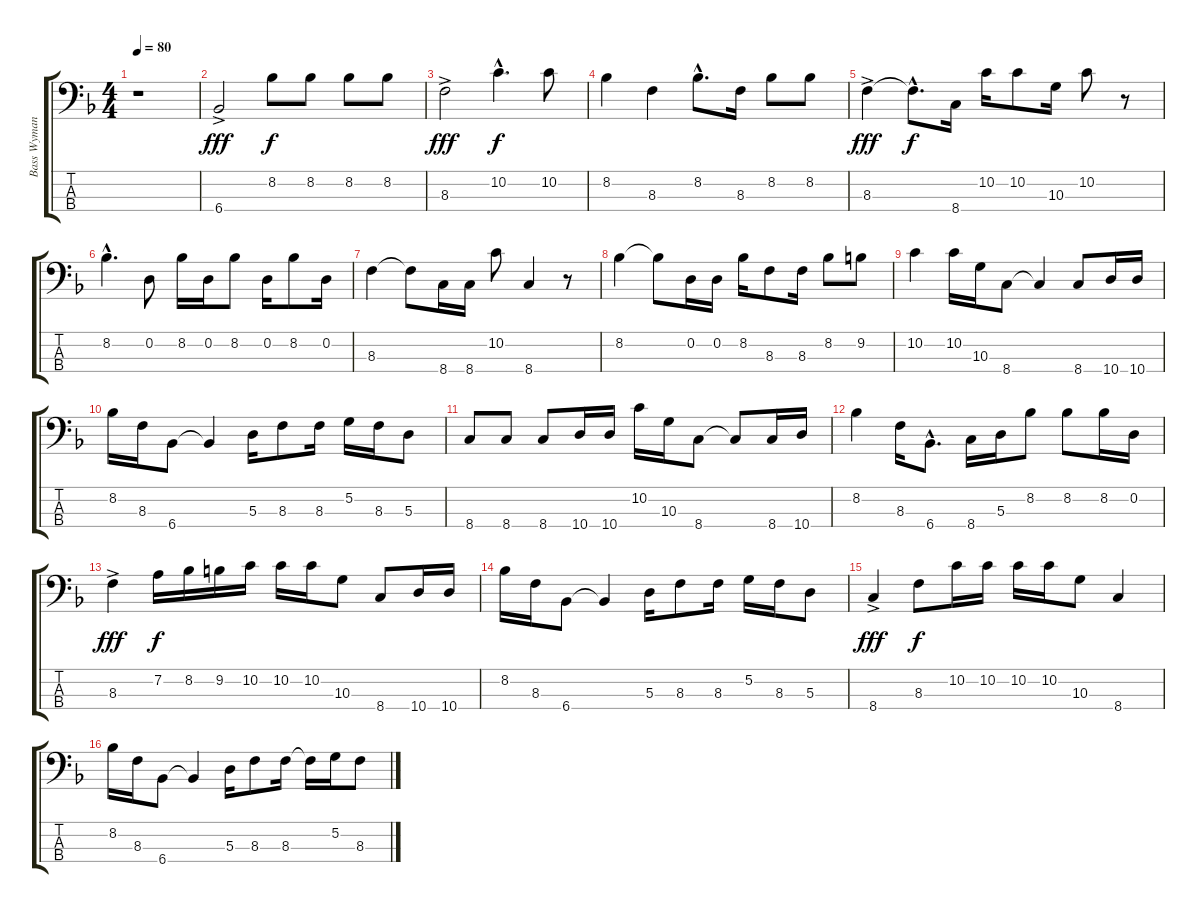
\track ("Bass Wyman" "Bass Wyman") {instrument electricbasspick}
\staff {score tabs}
\tuning (G2 D2 A1 E1) {hide}
\ts (4 4)
\tempo 80
\clef f4
\ks f
r.1{dy fff instrument electricbasspick} |
6.4{ac}.2 8.2.8{dy f} 8.2.8 8.2.8 8.2.8 |
8.3{ac}.2{dy fff} 10.2{hac}.4{d dy f} 10.2.8 |
8.2.4 8.3.4 8.2{hac}.8{d} 8.3.16 8.2.8 8.2.8 |
8.3{ac}.4{dy fff} 8.3{hac t}.8{d dy f} 8.4.16 10.2.16 10.2.8 10.3.16 10.2.8 r.8 |
8.2{hac}.4{d} 0.2.8 8.2.16 0.2.16 8.2.8 0.2.16 8.2.8 0.2.16 |
8.3.4 8.3{t}.8 8.4.16 8.4.16 10.2.8 8.4.4 r.8 |
8.2.4 8.2{t}.8 0.2.16 0.2.16 8.2.16 8.3.8 8.3.16 8.2.8 9.2.8 |
10.2.4 10.2.16 10.3.16 8.4.8 8.4{t}.4 8.4.8 10.4.16 10.4.16 |
8.2.16 8.3.16 6.4.8 6.4{t}.4 5.3.16 8.3.8 8.3.16 5.2.16 8.3.16 5.3.8 |
8.4.8 8.4.8 8.4.8 10.4.16 10.4.16 10.2.16 10.3.16 8.4.8 8.4{t}.8 8.4.16 10.4.16 |
8.2.4 8.3.16 6.4{hac}.8{d} 8.4.16 5.3.16 8.2.8 8.2.8 8.2.16 0.2.16 |
8.3{ac}.4{dy fff} 7.2.16{dy f} 8.2.16 9.2.16 10.2.16 10.2.16 10.2.16 10.3.8 8.4.8 10.4.16 10.4.16 |
8.2.16 8.3.16 6.4.8 6.4{t}.4 5.3.16 8.3.8 8.3.16 5.2.16 8.3.16 5.3.8 |
8.4{ac}.4{dy fff} 8.3.8{dy f} 10.2.16 10.2.16 10.2.16 10.2.16 10.3.8 8.4.4 |
8.2.16 8.3.16 6.4.8 6.4{t}.4 5.3.16 8.3.8 8.3.16 8.3{t}.16 5.2.16 8.3.8
